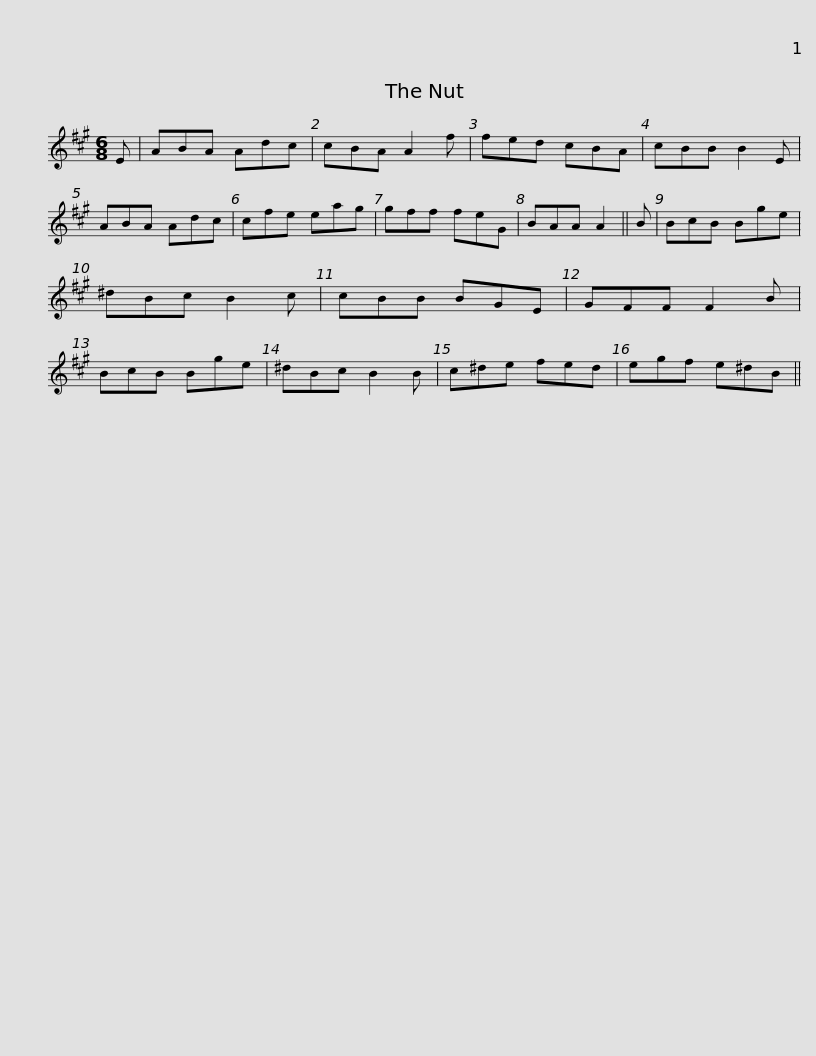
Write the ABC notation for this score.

X:1
L:1/8
M:6/8
I:linebreak $
K:A
V:1 treble
V:1
 E | ABA Adc | cBA A2 f | fed cBA | cBB B2 E | %5
 ABA Adc | cfe eag | gff feG |$ BAA A2 || B | %10
 BcB Bge | ^dBc B2 c | cBB BGE | GFF F2 B | BcB Bge | %15
 ^dBc B2 B |$ c^de fed | egf e^dB || %18
